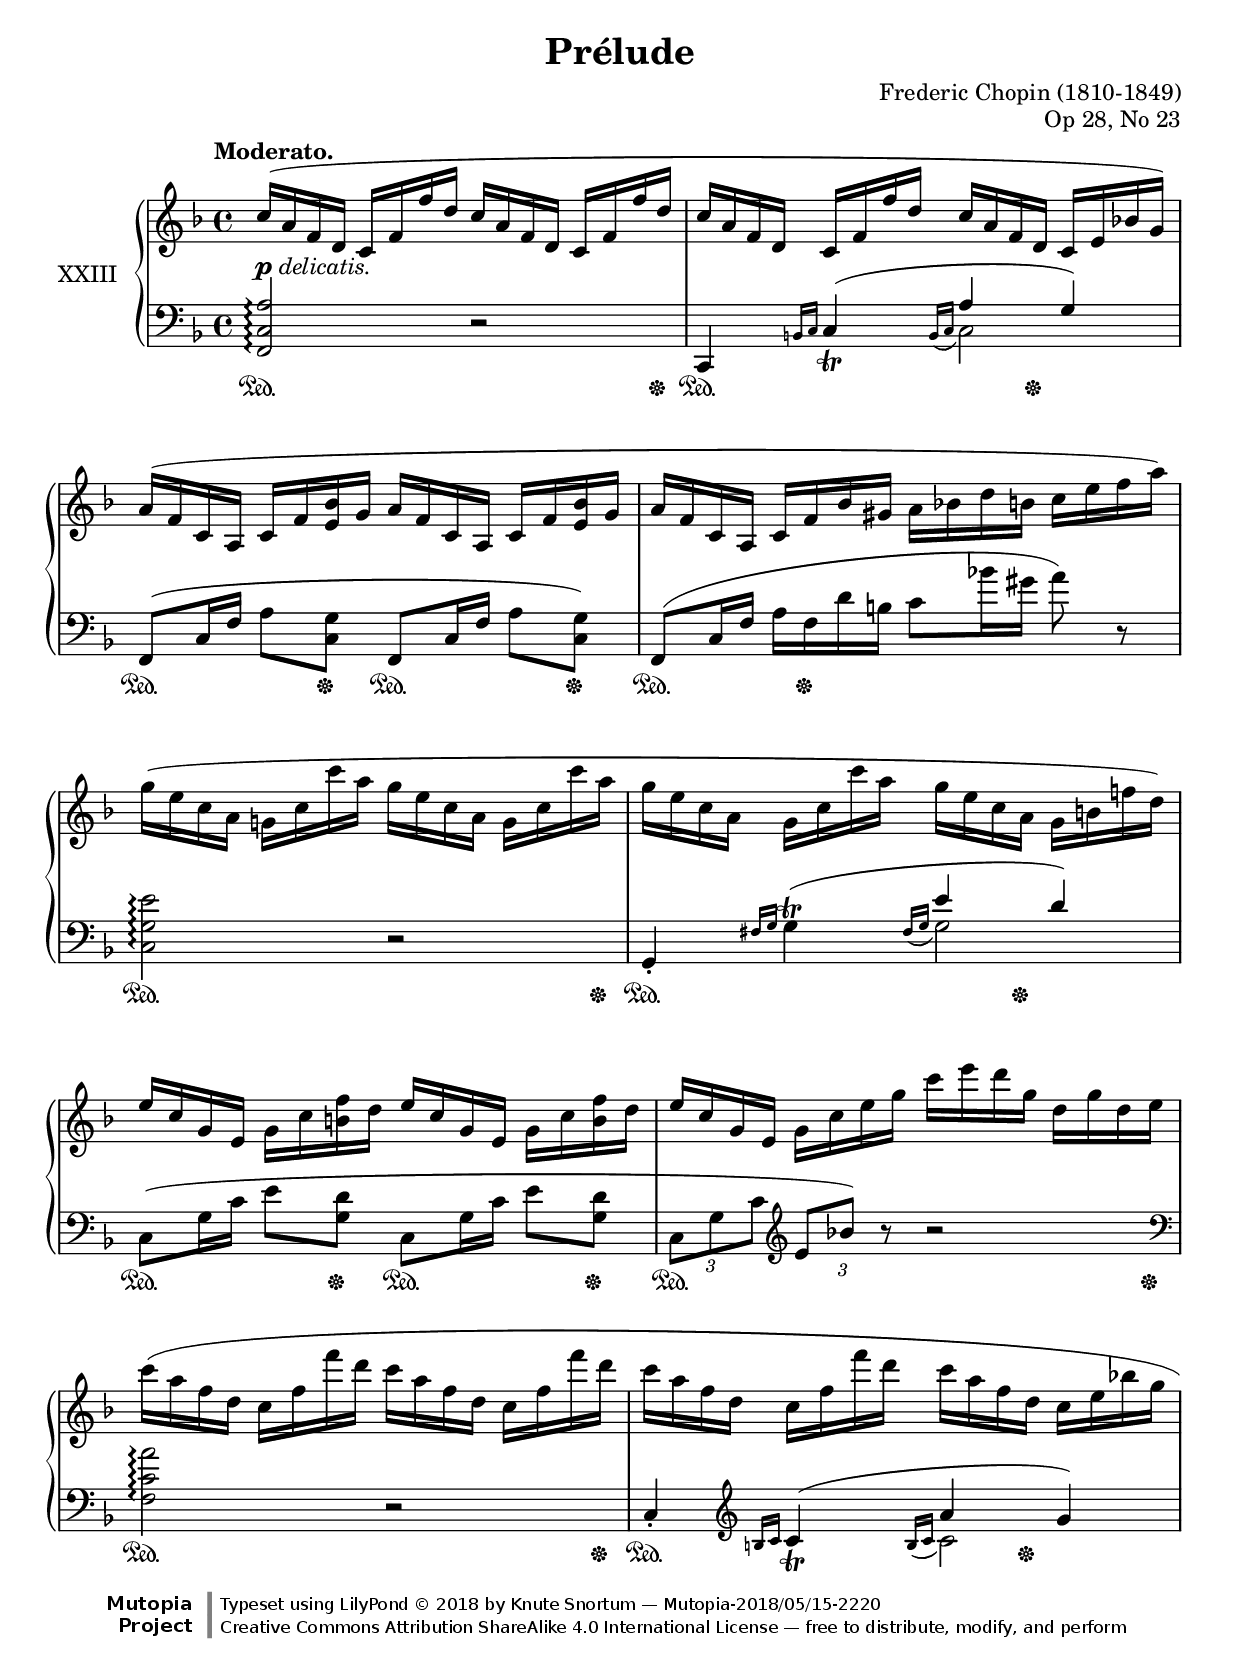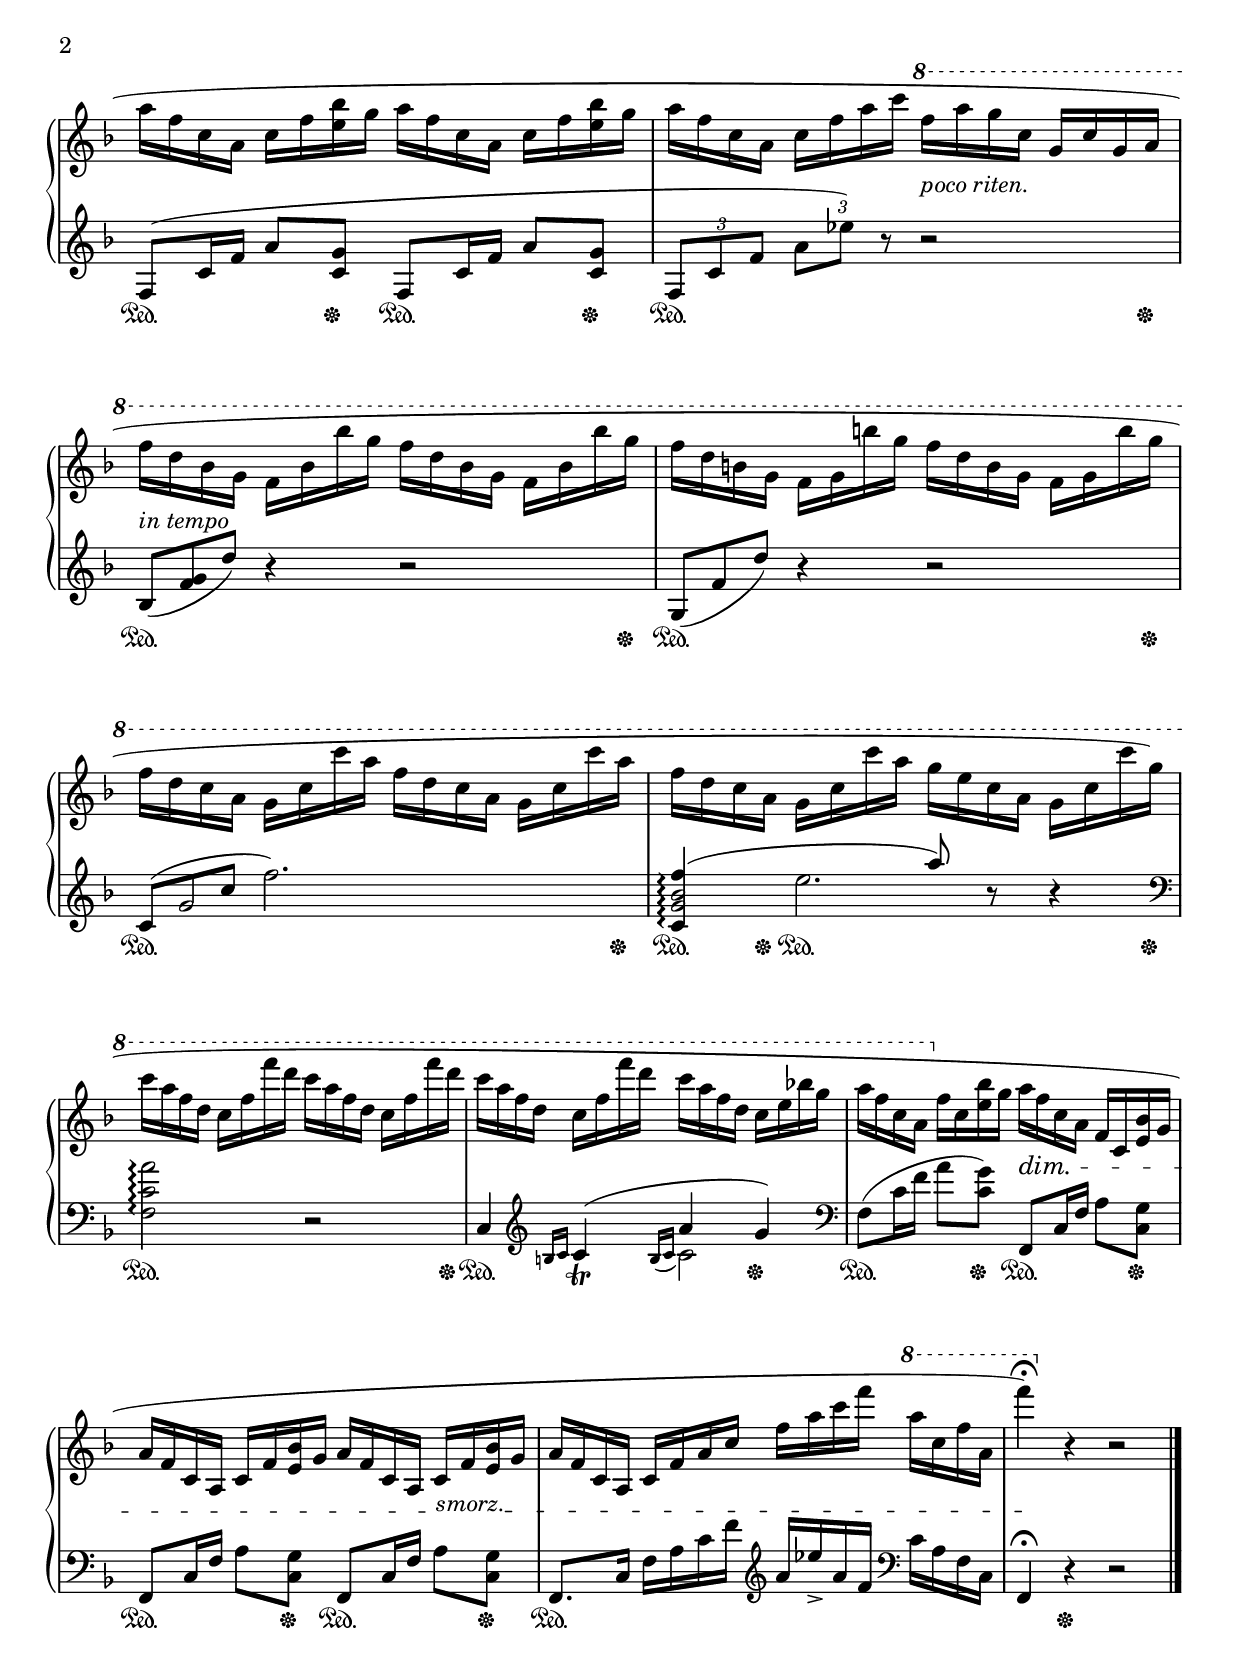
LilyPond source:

%...+....1....+....2....+....3....+....4....+....5....+....6....+....7....+....

\version "2.19.81"
\language "english"
\include "articulate.ly"

\header {
  title = "Prélude"
  composer = "Frederic Chopin (1810-1849)"
  opus = "Op 28, No 23"
  date = "1837"
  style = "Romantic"
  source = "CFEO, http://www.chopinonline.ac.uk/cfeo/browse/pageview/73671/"
  
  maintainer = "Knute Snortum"
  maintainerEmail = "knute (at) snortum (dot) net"
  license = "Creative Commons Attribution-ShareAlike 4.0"
  
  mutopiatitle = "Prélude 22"
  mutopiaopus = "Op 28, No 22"
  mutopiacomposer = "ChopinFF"
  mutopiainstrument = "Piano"

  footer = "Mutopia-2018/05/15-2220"
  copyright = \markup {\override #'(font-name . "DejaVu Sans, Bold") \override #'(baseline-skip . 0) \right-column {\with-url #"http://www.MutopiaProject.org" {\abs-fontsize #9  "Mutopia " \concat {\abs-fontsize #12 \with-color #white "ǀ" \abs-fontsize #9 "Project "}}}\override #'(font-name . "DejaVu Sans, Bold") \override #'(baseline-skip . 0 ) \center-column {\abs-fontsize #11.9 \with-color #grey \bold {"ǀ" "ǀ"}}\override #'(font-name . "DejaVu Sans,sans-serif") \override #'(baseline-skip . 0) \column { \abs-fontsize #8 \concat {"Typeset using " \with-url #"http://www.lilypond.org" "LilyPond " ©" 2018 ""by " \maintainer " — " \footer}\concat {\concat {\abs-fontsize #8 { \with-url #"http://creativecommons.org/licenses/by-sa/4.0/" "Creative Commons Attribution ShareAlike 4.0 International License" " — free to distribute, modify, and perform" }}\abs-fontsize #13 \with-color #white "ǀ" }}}
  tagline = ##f
}

% #(ly:expect-warning "part of warning message")

sd = \sustainOn 
su = \sustainOff

trillUnderSlur = {
  \once \override Script.avoid-slur = #'inside
  \once \override Script.outside-staff-priority = ##f
}

global = {
  \key f \major
  \time 4/4
  \accidentalStyle piano
}

rightHand = \relative c'' {
  \global
  \clef treble
  \set Score.tempoHideNote = ##t
  \tempo "Moderato." 4 = 100
  
  c16^( a f d c f f' d c a f d c f f' d |
  c16 a f d c f f' d c a f d c e bf' g) |
  a16( f c a c f <e bf'> g a f c a c f <e bf'> g |
  a16 f c a c f bf gs a bf d b c e f a) |
  
  g16( e c a g c c' a g e c a g c c' a |
  g16 e c a g c c' a g e c a g b f' d) |
  e16 c g e g c <b f'> d e c g e g c <b f'> d |
  e16 c g e g c e g c e d g, d g d e |
  
  c'16( a f d c f f' d c a f d c f f' d |
  c16 a f d c f f' d c a f d c e bf' g |
  a16 f c a c f <e bf'> g a f c a c f <e bf'> g |
  a16 f c a c f a c \ottava 1 f a g c, g c g a |
  
  f'16 d bf g f bf bf' g f d bf g f bf bf' g |
  f16 d b g f g b' g f d b g f g b' g |
  f16 d c a g c c' a f d c a g c c' a |
  f16 d c a g c c' a g e c a g c c' g |
  
  c16 a f d c f f' d c a f d c f f' d |
  c16 a f d c f f' d c a f d c e bf' g |
  a16 f c a \ottava 0 f c <e bf'> g a16 f c a f c <e bf'> g
  a16 f c a c f <e bf'> g a f c a c f <e bf'> g |
  
  a16 f c a c f a c f a c f \ottava 1 a c, f a, |
  f''4) \fermata \ottava 0 r r2 |
  \bar "|."
}

leftHand = \relative f, {
  \global
  \clef bass
  \override TupletBracket.bracket-visibility = ##f
  
  <f c' a'>2 \arpeggio r |
  \new Voice = "1" {c4 \grace { b'16 c } c4^( _\trill }
    <<
      {
        a'4 g) |
      } \\ {
        \voiceThree \slurDown \appoggiatura { b,16 c } \voiceFour c2 |
      }
    >>
  f,8( c'16 f a8 <c, g'> f,8 c'16 f a8 <c, g'>) |
  f,8( c'16 f a f d' b c8 bf'16 gs a8) r |
  
  <c,, g' e'>2 \arpeggio r |
  \new Voice = "1" { g4-. \grace { fs'16 g } \trillUnderSlur g4^( ^\trill }
    <<
      {
        e'4 d) |
      } \\ {
        \voiceThree \slurDown \appoggiatura { fs,16 g } \voiceFour g2 |
      }
    >>
  c,8( g'16 c e8 <g, d'> c, g'16 c e8 <g, d'> |
  \tuplet 3/2 { c,8 g' c } \clef treble \tupletDown \tuplet 3/2 { e bf') r } r2
  
  \clef bass <f, c' a'>2 \arpeggio r |
  \new Voice = "1" {c4-. \clef treble \grace { b'16 c } c4^( _\trill }
    <<
      {
        a'4 g) |
      } \\ {
        \voiceThree \slurDown \appoggiatura { b,16 c } \voiceFour c2 |
      }
    >> 
  f,8( c'16 f a8 <c, g'> f,8 c'16 f a8 <c, g'> |
  \tupletUp \tuplet 3/2 { f,8 c' f } \clef treble 
    \tuplet 3/2 { a8 ef') r } r2 |
  
  \scaleDurations 2/3 { bf,8( <f' g> d') } r4 r2 |
  \scaleDurations 2/3 { g,,8( f' d') } r4 r2 |
  \scaleDurations 2/3 { c,8( \tweak duration-log #1 g' c } f2.) |
  <<
    { 
      \tag layout {
        <c, \tweak duration-log #1 g' \tweak duration-log #1 bf f'>4( \arpeggio 
          s a''8) \tweak Y-offset 0 r \tweak Y-offset 0 r4 | 
      }
      \tag midi { 
        <<
          { <c,, f'>4 s a''8 r r4 }
          { <g bf>1 }
        >>
      }
    }
    \\
    { s4 e2. | }
  >>
  
  \clef bass <f,, c' a'>2 \arpeggio \tweak Y-offset 0 r |
  \new Voice = "1" {c4 \clef treble \grace { b'16 c } c4^( _\trill }
    <<
      {
        a'4 g) |
      } \\ {
        \voiceThree \slurDown \appoggiatura { b,16 c } \voiceFour c2 |
      }
    >>
  \clef bass f,8( c'16 f a8 <c, g'>) f,,8 c'16 f a8 <c, g'> |
  f,8 c'16 f a8 <c, g'> f,8 c'16 f a8 <c, g'> |
  
  f,8. c'16 f a c f \clef treble a ef'-> a, f \clef bass c a f c |
  f,4 \fermata r r2 |
  \bar "|."
}

pedal = {
  s2.\sd s8. s16\su |
  \tag layout { s2\sd s8. s16\su s4 } 
  \tag midi { s1 } |
  s4.\sd s8\su s4.\sd s8\su |
  s4\sd s16 s\su s8 s2 |
  
  s2.\sd s8. s16\su |
  \tag layout { s2\sd s8. s16\su s4 } 
  \tag midi { s1 } |
  s4.\sd s8\su s4.\sd s8\su |
  s2.\sd s8. s16\su |
  
  s2.\sd s8. s16\su |
  \tag layout { s2\sd s8. s16\su s4 }
  \tag midi { s1 } |
  s4.\sd s8\su s4.\sd s8\su |
  s2.\sd s8. s16\su |
  
  s2.\sd s8. s16\su |
  s2.\sd s8. s16\su |
  s2.\sd s8. s16\su |
  s8.\sd s16\su s2\sd s8. s16\su
  
  s2.\sd s8. s16\su |
  \tag layout { s2.\sd s4 \su }
  \tag midi { s1 } |
  s4.\sd s8\su s4.\sd s8\su |
  s4.\sd s8\su s4.\sd s8\su |
  
  s1\sd |
  s4 s4\su s2 |
}

dynamics = {
  \tag layout { s1-\markup { \dynamic p \italic delicatis. } }
  \tag midi { s1\p } |
  s1 * 3 |
  s1 * 4 |
  s1 * 3 |
  s2 \tag layout { s-\markup { \italic "poco riten." } }
     \tag midi { \tempo 4 = 94 s4 \tempo 4 = 88 s } |
  \tag layout { s1-\markup { \italic "in tempo" } }
  \tag midi { \tempo 4 = 100 s1  } |
  s1 * 3 |
  s1 * 2 |
  s2 s\dim |
  s2. <>\! 
    \tag layout { \override TextSpanner.bound-details.left.text = "smorz." 
      s4 \startTextSpan }
    \tag midi { \tempo 4 = 94 s4\pp } |
  \tag layout { s1 }
  \tag midi { \tempo 4 = 88 s2\ppp \tempo 4 = 82 s\pppp } |
  \tag layout { s4 \stopTextSpan s2. }
  \tag midi { \tempo 4 = 60 s4\ppppp s2. } |
}

#(set-global-staff-size 20) % default 20

\paper {
  ragged-last-bottom = ##f % set to false after editing 

  markup-system-spacing = 
    #'((basic-distance . 2)
       (padding . 1)) % defaults: 1, 0.5
    
  system-system-spacing =
    #'((basic-distance . 12) 
       (minimum-distance . 8)
       (padding . 3)
       (stretchability . 60)) % defaults: 12, 8, 1, 60
      
  last-bottom-spacing = 
    #'((basic-distance . 2)
       (minimum-distance . 1)
       (padding . 2)
       (stretchability . 30)) % defaults 1, 0, 1, 30
    
  %#(set-paper-size "letter") % for testing only
  
  % Variables not affected by scaling of paper size 
  top-margin = 12\mm % default 5
  bottom-margin = 12\mm % default 6
}

% Typeset only
\score {
  \keepWithTag layout
  \new PianoStaff <<
    \set PianoStaff.instrumentName = #"XXIII"
    \new Staff = "upper" \rightHand
    \new Dynamics = "dynamics" \dynamics
    \new Staff = "lower" \leftHand
    \new Dynamics = "pedal" \pedal 
  >>
  \layout {
    \context {
      \Score
      \omit BarNumber
    }
  }
}

% Midi only
\score {
  \keepWithTag midi
  \articulate {
    <<
      \new Staff = "upper" << \rightHand \pedal \dynamics >>
      \new Staff = "lower" << \leftHand \pedal \dynamics >>
    >>
  }
  \midi {
  }
}
